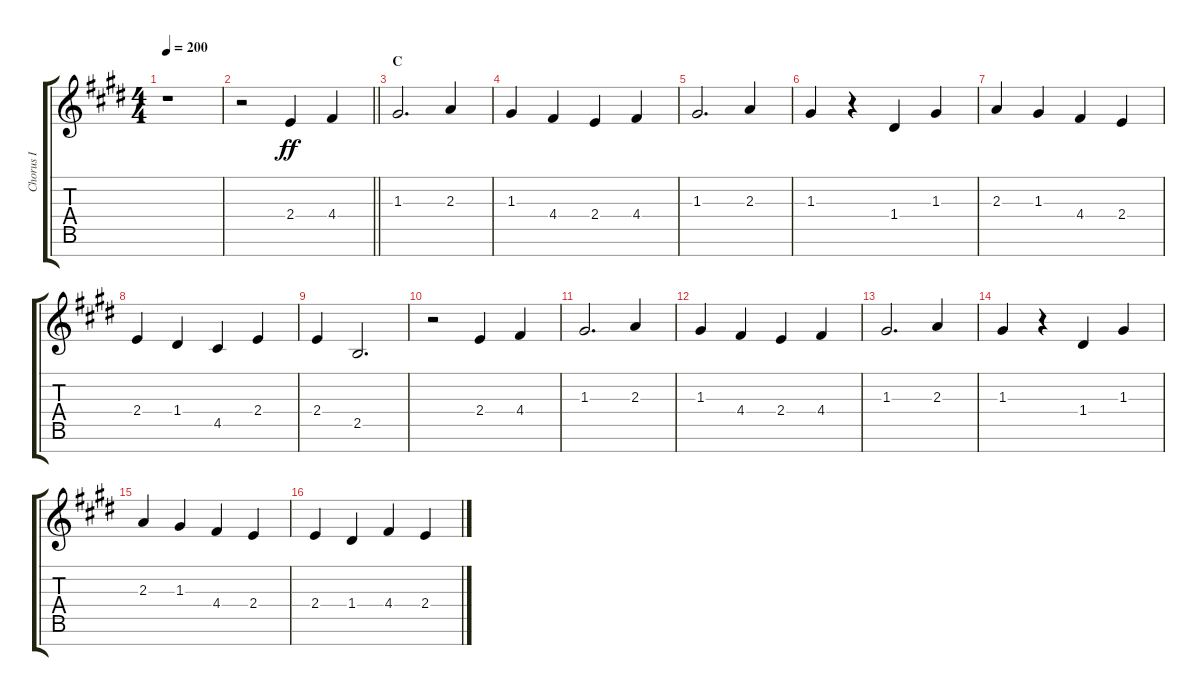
\track ("Chorus I" "Chorus I") {instrument voiceoohs}
\staff {score tabs}
\tuning (E5 B4 G4 D4 A3 E3 B2) {hide}
\ts (4 4)
\tempo 200
\clef g2
\ks e
r.1{dy ff} |
\barLineRight lightlight
r.2 2.4.4 4.4.4 |
\section ("" "C")
1.3.2{d} 2.3.4 |
1.3.4 4.4.4 2.4.4 4.4.4 |
1.3.2{d} 2.3.4 |
1.3.4 r.4 1.4.4 1.3.4 |
2.3.4 1.3.4 4.4.4 2.4.4 |
2.4.4 1.4.4 4.5.4 2.4.4 |
2.4.4 2.5.2{d} |
r.2 2.4.4 4.4.4 |
1.3.2{d} 2.3.4 |
1.3.4 4.4.4 2.4.4 4.4.4 |
1.3.2{d} 2.3.4 |
1.3.4 r.4 1.4.4 1.3.4 |
2.3.4 1.3.4 4.4.4 2.4.4 |
2.4.4 1.4.4 4.4.4 2.4.4
